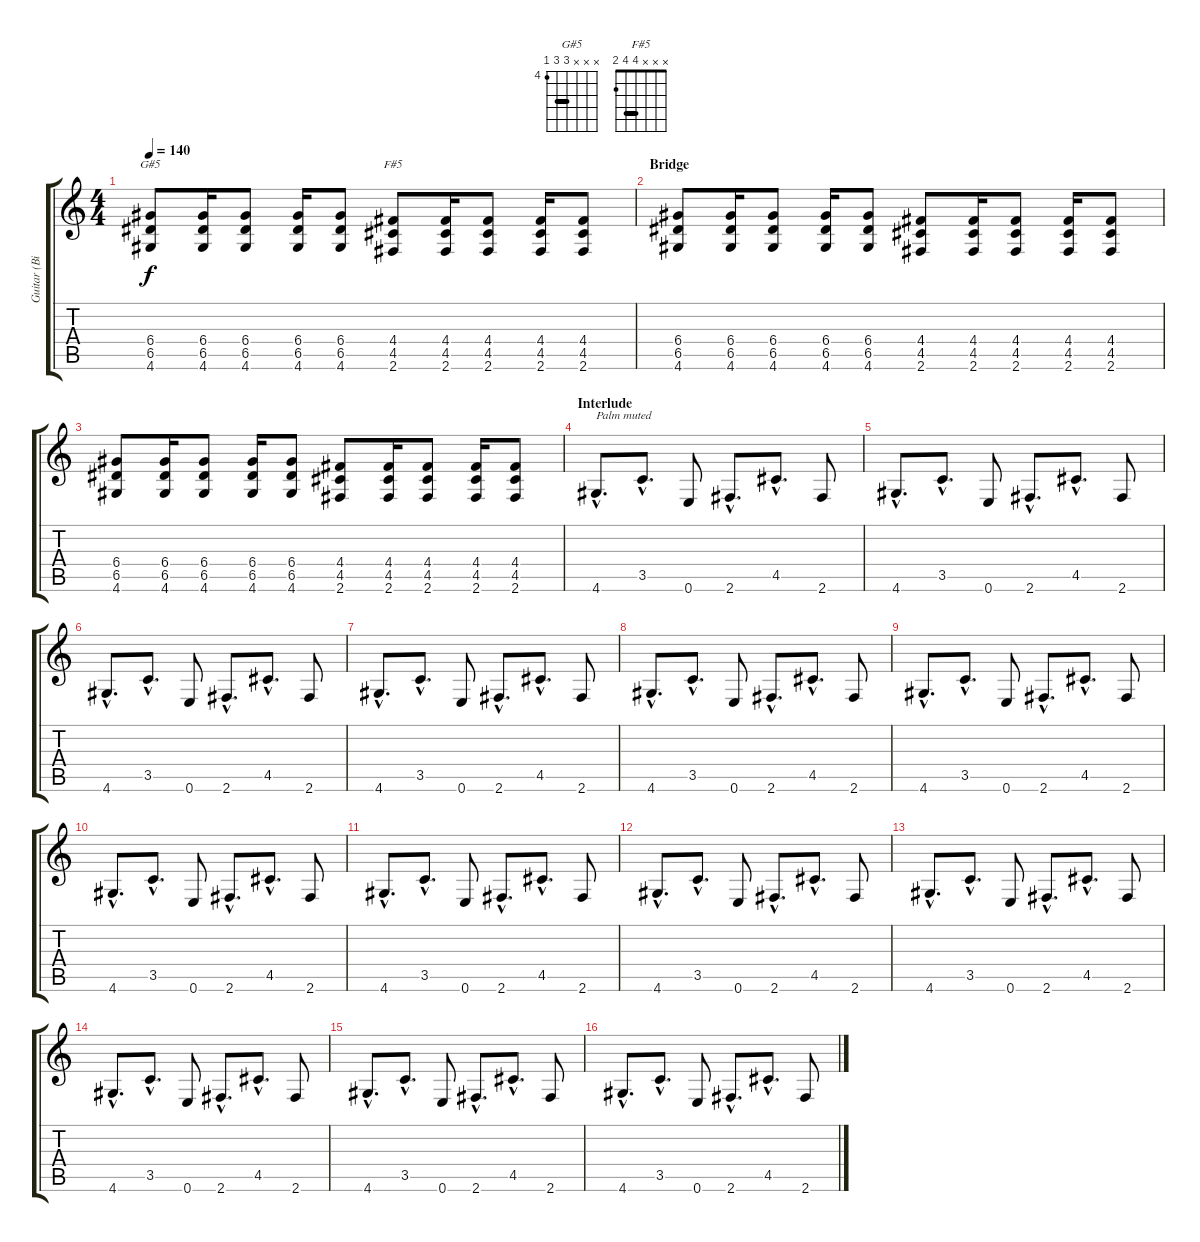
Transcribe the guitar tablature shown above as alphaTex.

\track ("Guitar (Billie Joe)" "Guitar (Bi") {instrument distortionguitar}
\staff {score tabs}
\tuning (E4 B3 G3 D3 A2 E2) {hide}
\chord ("G#5" x x x 6 6 4) {firstfret 4 barre 6}
\chord ("F#5" x x x 4 4 2) {barre 4}
\ts (4 4)
\tempo 140
\clef g2
\ks c
(6.4 6.5 4.6).8{ch "G#5" dy f} (6.4 6.5 4.6).16 (6.4 6.5 4.6).8 (6.4 6.5 4.6).16 (6.4 6.5 4.6).8 (4.4 4.5 2.6).8{ch "F#5"} (4.4 4.5 2.6).16 (4.4 4.5 2.6).8 (4.4 4.5 2.6).16 (4.4 4.5 2.6).8 |
\section ("" "Bridge")
(6.4 6.5 4.6).8 (6.4 6.5 4.6).16 (6.4 6.5 4.6).8 (6.4 6.5 4.6).16 (6.4 6.5 4.6).8 (4.4 4.5 2.6).8 (4.4 4.5 2.6).16 (4.4 4.5 2.6).8 (4.4 4.5 2.6).16 (4.4 4.5 2.6).8 |
(6.4 6.5 4.6).8 (6.4 6.5 4.6).16 (6.4 6.5 4.6).8 (6.4 6.5 4.6).16 (6.4 6.5 4.6).8 (4.4 4.5 2.6).8 (4.4 4.5 2.6).16 (4.4 4.5 2.6).8 (4.4 4.5 2.6).16 (4.4 4.5 2.6).8 |
\section ("" "Interlude")
4.6{hac}.8{d txt "Palm muted" instrument electricguitarmuted} 3.5{hac}.8{d} 0.6.8 2.6{hac}.8{d} 4.5{hac}.8{d} 2.6.8 |
4.6{hac}.8{d} 3.5{hac}.8{d} 0.6.8 2.6{hac}.8{d} 4.5{hac}.8{d} 2.6.8 |
4.6{hac}.8{d} 3.5{hac}.8{d} 0.6.8 2.6{hac}.8{d} 4.5{hac}.8{d} 2.6.8 |
4.6{hac}.8{d} 3.5{hac}.8{d} 0.6.8 2.6{hac}.8{d} 4.5{hac}.8{d} 2.6.8 |
4.6{hac}.8{d} 3.5{hac}.8{d} 0.6.8 2.6{hac}.8{d} 4.5{hac}.8{d} 2.6.8 |
4.6{hac}.8{d} 3.5{hac}.8{d} 0.6.8 2.6{hac}.8{d} 4.5{hac}.8{d} 2.6.8 |
4.6{hac}.8{d} 3.5{hac}.8{d} 0.6.8 2.6{hac}.8{d} 4.5{hac}.8{d} 2.6.8 |
4.6{hac}.8{d} 3.5{hac}.8{d} 0.6.8 2.6{hac}.8{d} 4.5{hac}.8{d} 2.6.8 |
4.6{hac}.8{d} 3.5{hac}.8{d} 0.6.8 2.6{hac}.8{d} 4.5{hac}.8{d} 2.6.8 |
4.6{hac}.8{d} 3.5{hac}.8{d} 0.6.8 2.6{hac}.8{d} 4.5{hac}.8{d} 2.6.8 |
4.6{hac}.8{d} 3.5{hac}.8{d} 0.6.8 2.6{hac}.8{d} 4.5{hac}.8{d} 2.6.8 |
4.6{hac}.8{d} 3.5{hac}.8{d} 0.6.8 2.6{hac}.8{d} 4.5{hac}.8{d} 2.6.8 |
4.6{hac}.8{d} 3.5{hac}.8{d} 0.6.8 2.6{hac}.8{d} 4.5{hac}.8{d} 2.6.8
